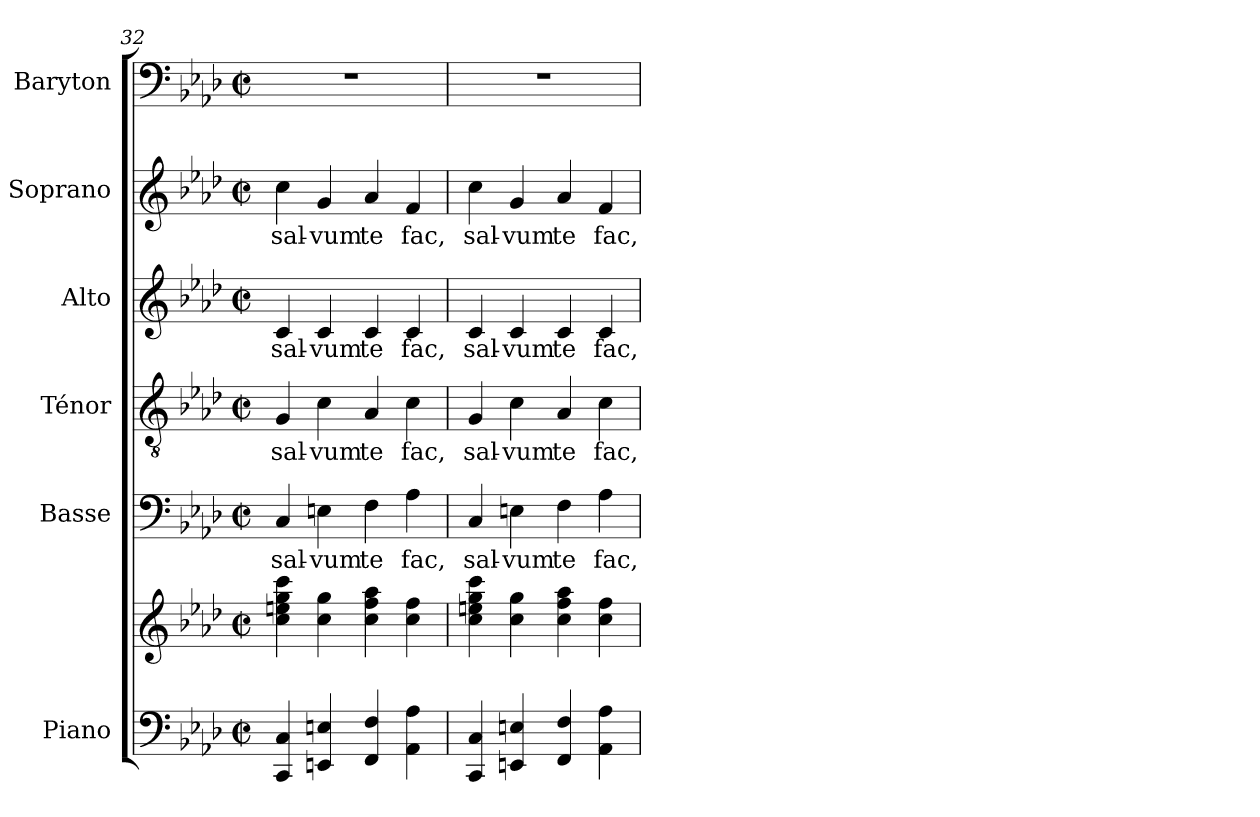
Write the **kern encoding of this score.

**kern	**kern	**kern	**text	**kern	**text	**kern	**text	**kern	**text	**kern
*part6	*part6	*part5	*part5	*part4	*part4	*part3	*part3	*part2	*part2	*part1
*staff7	*staff6	*staff5	*staff5	*staff4	*staff4	*staff3	*staff3	*staff2	*staff2	*staff1
*I"Piano	*	*I"Basse	*	*I"Ténor	*	*I"Alto	*	*I"Soprano	*	*I"Baryton
*I'Pno.	*	*I'B.	*	*I'T.	*	*I'Alt.	*	*I'So.	*	*I'Bar.
*clefF4	*clefG2	*clefF4	*	*clefGv2	*	*clefG2	*	*clefG2	*	*clefF4
*k[b-e-a-d-]	*k[b-e-a-d-]	*k[b-e-a-d-]	*	*k[b-e-a-d-]	*	*k[b-e-a-d-]	*	*k[b-e-a-d-]	*	*k[b-e-a-d-]
*M4/4	*M4/4	*M4/4	*	*M4/4	*	*M4/4	*	*M4/4	*	*M4/4
*met(c|)	*met(c|)	*met(c|)	*	*met(c|)	*	*met(c|)	*	*met(c|)	*	*met(c|)
=32	=32	=32	=32	=32	=32	=32	=32	=32	=32	=32
!	!	!	!LO:LY:b	!	!LO:LY:b	!	!LO:LY:b	!	!LO:LY:b	!
4CC/ 4C/	4cc\ 4een\ 4gg\ 4ccc\	4C/	sal-	4G/	sal-	4c/	sal-	4cc\	sal-	1r
!	!	!	!LO:LY:b	!	!LO:LY:b	!	!LO:LY:b	!	!LO:LY:b	!
4EEn/ 4En/	4cc\ 4gg\	4En\	-vum	4c\	-vum	4c/	-vum	4g/	-vum	.
!	!	!	!LO:LY:b	!	!LO:LY:b	!	!LO:LY:b	!	!LO:LY:b	!
4FF/ 4F/	4cc\ 4ff\ 4aa-\	4F\	te	4A-/	te	4c/	te	4a-/	te	.
!	!	!	!LO:LY:b	!	!LO:LY:b	!	!LO:LY:b	!	!LO:LY:b	!
4AA-\ 4A-\	4cc\ 4ff\	4A-\	fac,	4c\	fac,	4c/	fac,	4f/	fac,	.
!!LO:LB:g=z
=33	=33	=33	=33	=33	=33	=33	=33	=33	=33	=33
!	!	!	!LO:LY:b	!	!LO:LY:b	!	!LO:LY:b	!	!LO:LY:b	!
4CC/ 4C/	4cc\ 4een\ 4gg\ 4ccc\	4C/	sal-	4G/	sal-	4c/	sal-	4cc\	sal-	1r
!	!	!	!LO:LY:b	!	!LO:LY:b	!	!LO:LY:b	!	!LO:LY:b	!
4EEn/ 4En/	4cc\ 4gg\	4En\	-vum	4c\	-vum	4c/	-vum	4g/	-vum	.
!	!	!	!LO:LY:b	!	!LO:LY:b	!	!LO:LY:b	!	!LO:LY:b	!
4FF/ 4F/	4cc\ 4ff\ 4aa-\	4F\	te	4A-/	te	4c/	te	4a-/	te	.
!	!	!	!LO:LY:b	!	!LO:LY:b	!	!LO:LY:b	!	!LO:LY:b	!
4AA-\ 4A-\	4cc\ 4ff\	4A-\	fac,	4c\	fac,	4c/	fac,	4f/	fac,	.
=	=	=	=	=	=	=	=	=	=	=
*-	*-	*-	*-	*-	*-	*-	*-	*-	*-	*-
